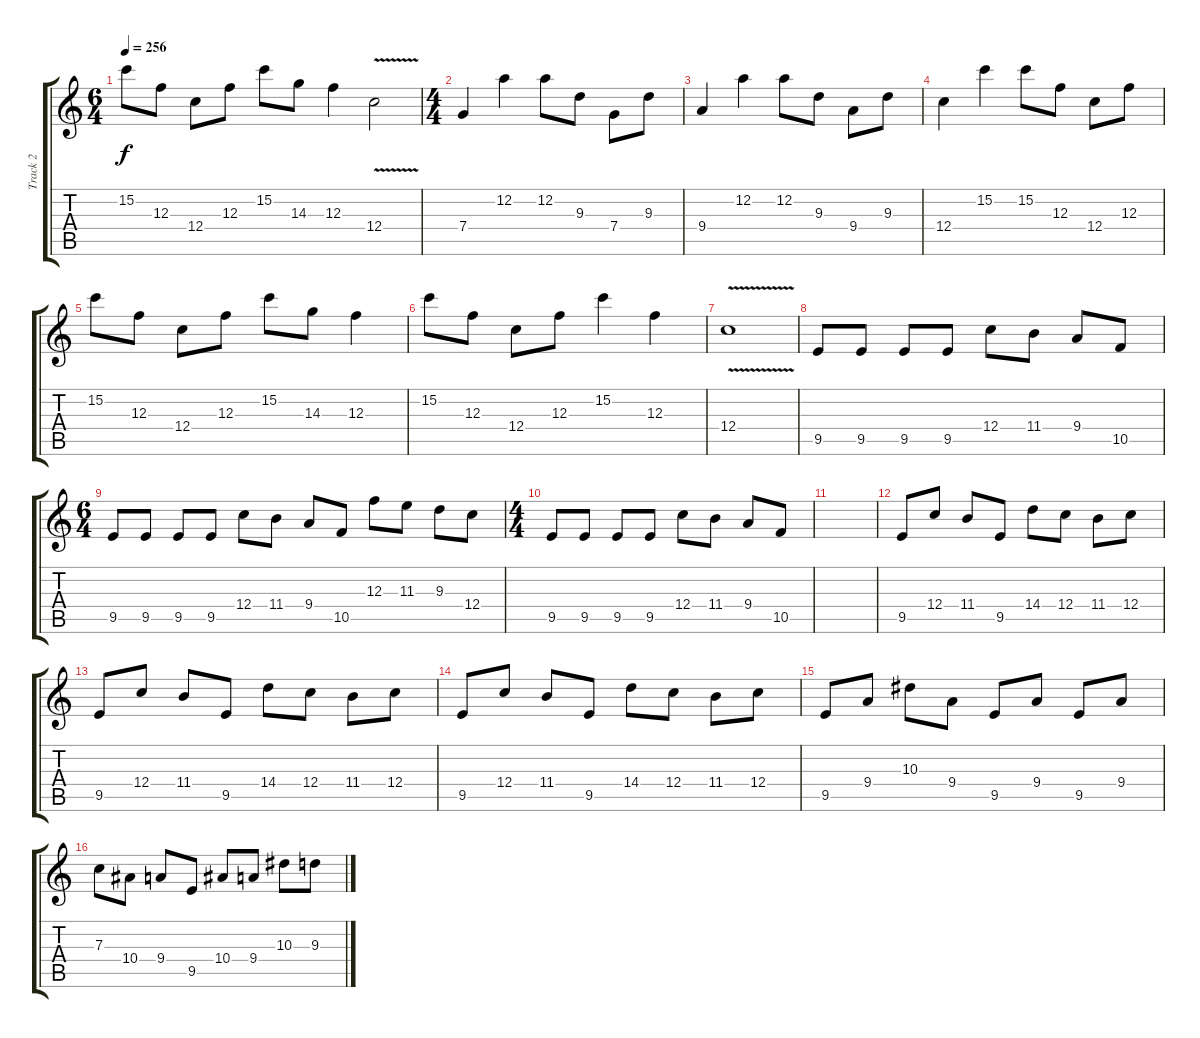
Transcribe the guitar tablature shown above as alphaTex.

\track ("Track 2" "Track 2") {instrument distortionguitar}
\staff {score tabs}
\tuning (D4 A3 F3 C3 G2 D2) {hide}
\ts (6 4)
\tempo 256
\clef g2
\ks c
15.2.8{dy f} 12.3.8 12.4.8 12.3.8 15.2.8 14.3.8 12.3.4 12.4{v}.2 |
\ts (4 4)
7.4.4 12.2.4 12.2.8 9.3.8 7.4.8 9.3.8 |
9.4.4 12.2.4 12.2.8 9.3.8 9.4.8 9.3.8 |
12.4.4 15.2.4 15.2.8 12.3.8 12.4.8 12.3.8 |
15.2.8 12.3.8 12.4.8 12.3.8 15.2.8 14.3.8 12.3.4 |
15.2.8 12.3.8 12.4.8 12.3.8 15.2.4 12.3.4 |
12.4{v}.1 |
9.5.8 9.5.8 9.5.8 9.5.8 12.4.8 11.4.8 9.4.8 10.5.8 |
\ts (6 4)
9.5.8 9.5.8 9.5.8 9.5.8 12.4.8 11.4.8 9.4.8 10.5.8 12.3.8 11.3.8 9.3.8 12.4.8 |
\ts (4 4)
9.5.8 9.5.8 9.5.8 9.5.8 12.4.8 11.4.8 9.4.8 10.5.8 |
|
9.5.8 12.4.8 11.4.8 9.5.8 14.4.8 12.4.8 11.4.8 12.4.8 |
9.5.8 12.4.8 11.4.8 9.5.8 14.4.8 12.4.8 11.4.8 12.4.8 |
9.5.8 12.4.8 11.4.8 9.5.8 14.4.8 12.4.8 11.4.8 12.4.8 |
9.5.8 9.4.8 10.3.8 9.4.8 9.5.8 9.4.8 9.5.8 9.4.8 |
7.3.8 10.4.8 9.4.8 9.5.8 10.4.8 9.4.8 10.3.8 9.3.8
